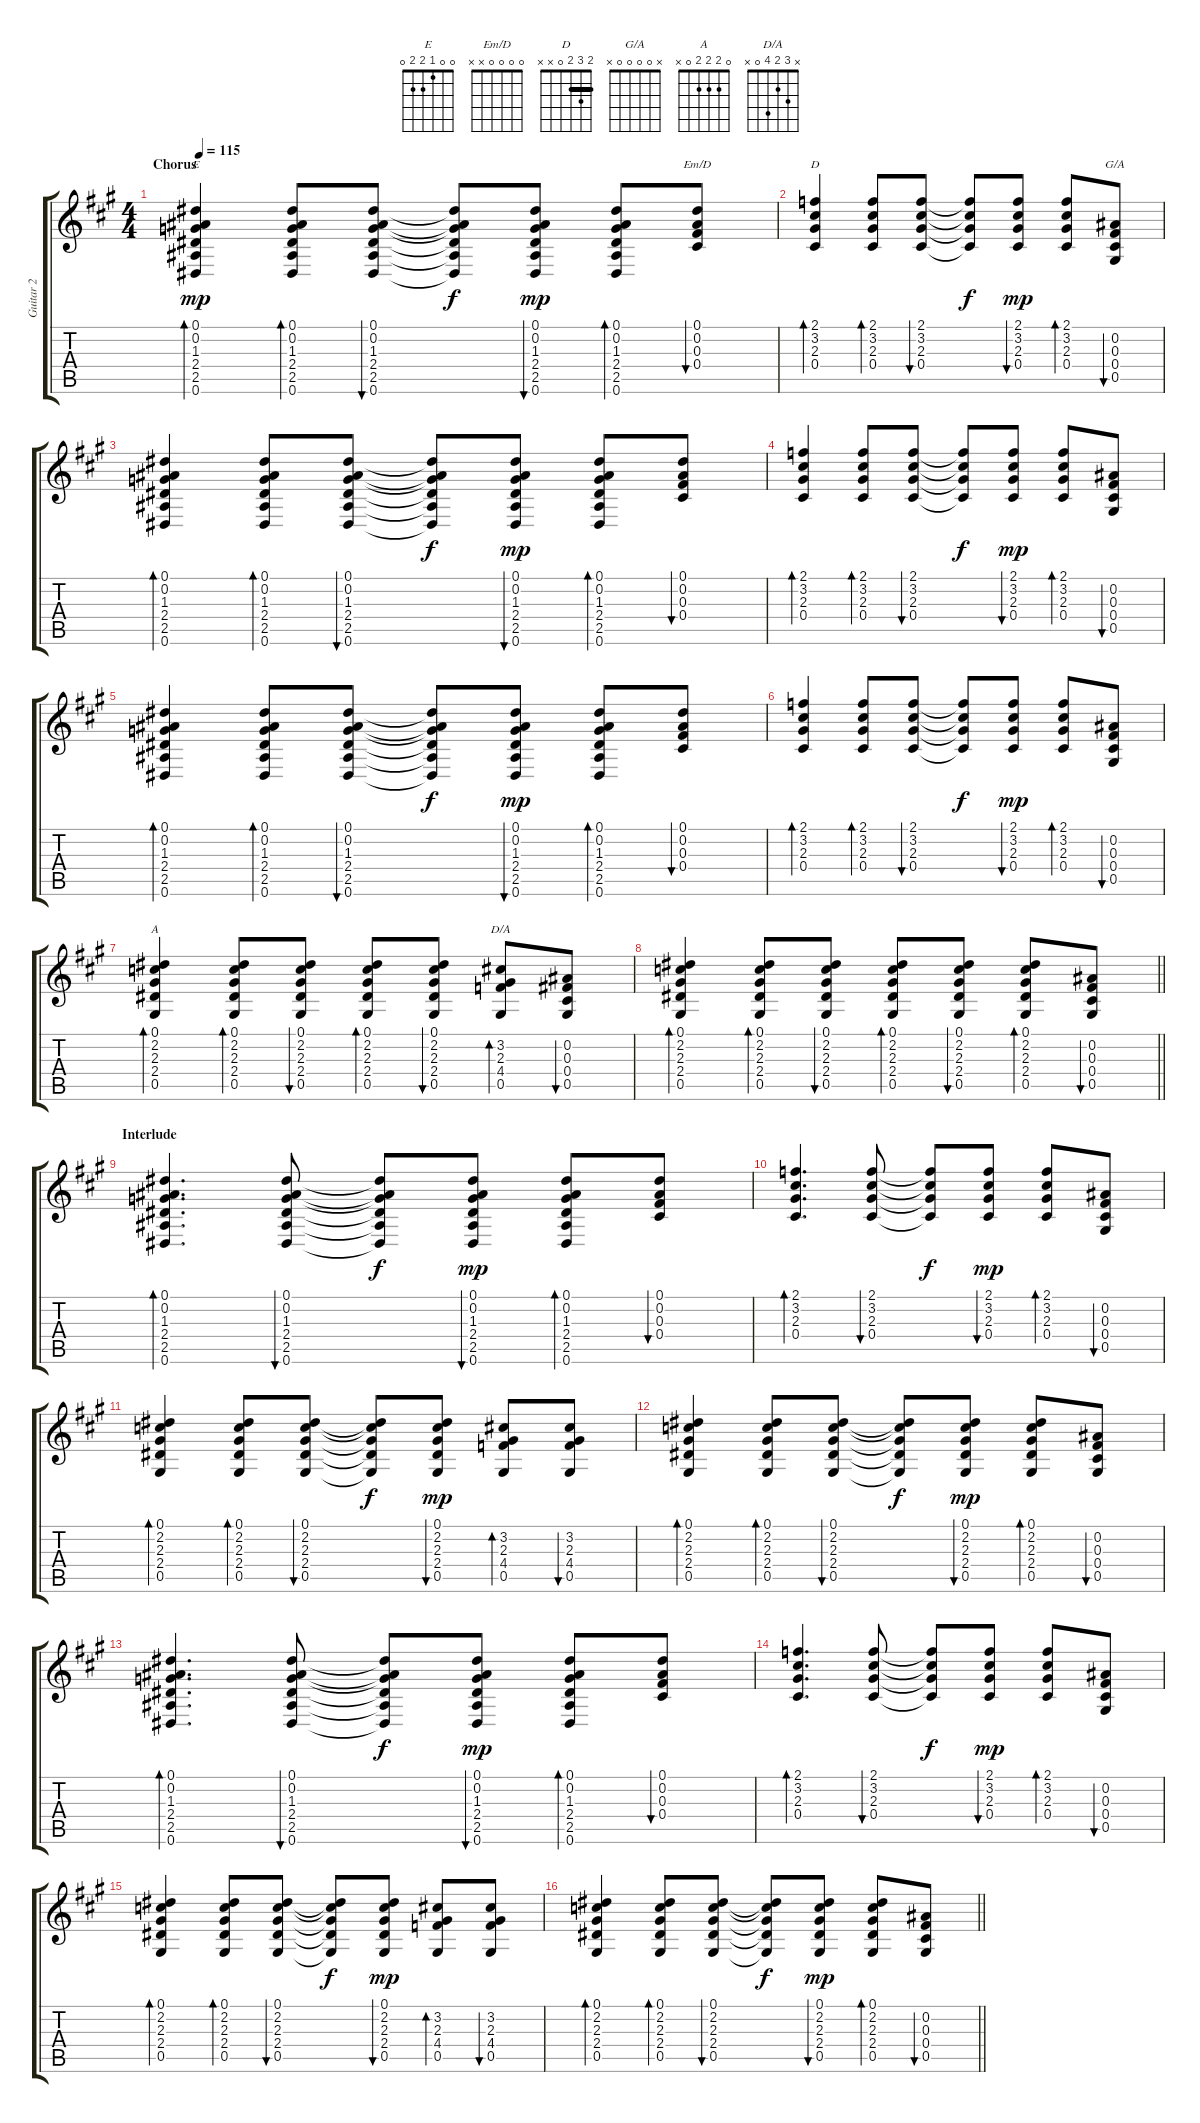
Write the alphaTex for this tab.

\track ("Guitar 2" "Guitar 2") {instrument acousticguitarsteel}
\staff {score tabs}
\tuning (Eb4 Bb3 Gb3 Db3 Ab2 Eb2) {hide}
\chord ("E" 0 0 1 2 2 0)
\chord ("Em/D" 0 0 0 0 x x)
\chord ("D" 2 3 2 0 x x) {barre 2}
\chord ("G/A" x 0 0 0 0 x)
\chord ("A" 0 2 2 2 0 x)
\chord ("D/A" x 3 2 4 0 x)
\ts (4 4)
\section ("" "Chorus")
\tempo 115
\clef g2
\ks a
(0.1 0.2 1.3 2.4 2.5 0.6).4{bd 60 ch "E" dy mp} (0.1 0.2 1.3 2.4 2.5 0.6).8{bd 60} (0.1 0.2 1.3 2.4 2.5 0.6).8{bu 60} (0.1{t} 0.2{t} 1.3{t} 2.4{t} 2.5{t} 0.6{t}).8{dy f} (0.1 0.2 1.3 2.4 2.5 0.6).8{bu 60 dy mp} (0.1 0.2 1.3 2.4 2.5 0.6).8{bd 60} (0.1 0.2 0.3 0.4).8{bu 60 ch "Em/D"} |
(2.1 3.2 2.3 0.4).4{bd 60 ch "D"} (2.1 3.2 2.3 0.4).8{bd 60} (2.1 3.2 2.3 0.4).8{bu 60} (2.1{t} 3.2{t} 2.3{t} 0.4{t}).8{dy f} (2.1 3.2 2.3 0.4).8{bu 60 dy mp} (2.1 3.2 2.3 0.4).8{bd 60} (0.2 0.3 0.4 0.5).8{bu 60 ch "G/A"} |
(0.1 0.2 1.3 2.4 2.5 0.6).4{bd 60} (0.1 0.2 1.3 2.4 2.5 0.6).8{bd 60} (0.1 0.2 1.3 2.4 2.5 0.6).8{bu 60} (0.1{t} 0.2{t} 1.3{t} 2.4{t} 2.5{t} 0.6{t}).8{dy f} (0.1 0.2 1.3 2.4 2.5 0.6).8{bu 60 dy mp} (0.1 0.2 1.3 2.4 2.5 0.6).8{bd 60} (0.1 0.2 0.3 0.4).8{bu 60} |
(2.1 3.2 2.3 0.4).4{bd 60} (2.1 3.2 2.3 0.4).8{bd 60} (2.1 3.2 2.3 0.4).8{bu 60} (2.1{t} 3.2{t} 2.3{t} 0.4{t}).8{dy f} (2.1 3.2 2.3 0.4).8{bu 60 dy mp} (2.1 3.2 2.3 0.4).8{bd 60} (0.2 0.3 0.4 0.5).8{bu 60} |
(0.1 0.2 1.3 2.4 2.5 0.6).4{bd 60} (0.1 0.2 1.3 2.4 2.5 0.6).8{bd 60} (0.1 0.2 1.3 2.4 2.5 0.6).8{bu 60} (0.1{t} 0.2{t} 1.3{t} 2.4{t} 2.5{t} 0.6{t}).8{dy f} (0.1 0.2 1.3 2.4 2.5 0.6).8{bu 60 dy mp} (0.1 0.2 1.3 2.4 2.5 0.6).8{bd 60} (0.1 0.2 0.3 0.4).8{bu 60} |
(2.1 3.2 2.3 0.4).4{bd 60} (2.1 3.2 2.3 0.4).8{bd 60} (2.1 3.2 2.3 0.4).8{bu 60} (2.1{t} 3.2{t} 2.3{t} 0.4{t}).8{dy f} (2.1 3.2 2.3 0.4).8{bu 60 dy mp} (2.1 3.2 2.3 0.4).8{bd 60} (0.2 0.3 0.4 0.5).8{bu 60} |
(0.1 2.2 2.3 2.4 0.5).4{bd 60 ch "A"} (0.1 2.2 2.3 2.4 0.5).8{bd 60} (0.1 2.2 2.3 2.4 0.5).8{bu 60} (0.1 2.2 2.3 2.4 0.5).8{bd 60} (0.1 2.2 2.3 2.4 0.5).8{bu 60} (3.2 2.3 4.4 0.5).8{bd 60 ch "D/A"} (0.2 0.3 0.4 0.5).8{bu 60} |
\barLineRight lightlight
(0.1 2.2 2.3 2.4 0.5).4{bd 60} (0.1 2.2 2.3 2.4 0.5).8{bd 60} (0.1 2.2 2.3 2.4 0.5).8{bu 60} (0.1 2.2 2.3 2.4 0.5).8{bd 60} (0.1 2.2 2.3 2.4 0.5).8{bu 60} (0.1 2.2 2.3 2.4 0.5).8{bd 60} (0.2 0.3 0.4 0.5).8{bu 60} |
\section ("" "Interlude")
(0.1 0.2 1.3 2.4 2.5 0.6).4{d bd 60} (0.1 0.2 1.3 2.4 2.5 0.6).8{bu 60} (0.1{t} 0.2{t} 1.3{t} 2.4{t} 2.5{t} 0.6{t}).8{dy f} (0.1 0.2 1.3 2.4 2.5 0.6).8{bu 60 dy mp} (0.1 0.2 1.3 2.4 2.5 0.6).8{bd 60} (0.1 0.2 0.3 0.4).8{bu 60} |
(2.1 3.2 2.3 0.4).4{d bd 60} (2.1 3.2 2.3 0.4).8{bu 60} (2.1{t} 3.2{t} 2.3{t} 0.4{t}).8{dy f} (2.1 3.2 2.3 0.4).8{bu 60 dy mp} (2.1 3.2 2.3 0.4).8{bd 60} (0.2 0.3 0.4 0.5).8{bu 60} |
(0.1 2.2 2.3 2.4 0.5).4{bd 60} (0.1 2.2 2.3 2.4 0.5).8{bd 60} (0.1 2.2 2.3 2.4 0.5).8{bu 60} (0.1{t} 2.2{t} 2.3{t} 2.4{t} 0.5{t}).8{dy f} (0.1 2.2 2.3 2.4 0.5).8{bu 60 dy mp} (3.2 2.3 4.4 0.5).8{bd 60} (3.2 2.3 4.4 0.5).8{bu 60} |
(0.1 2.2 2.3 2.4 0.5).4{bd 60} (0.1 2.2 2.3 2.4 0.5).8{bd 60} (0.1 2.2 2.3 2.4 0.5).8{bu 60} (0.1{t} 2.2{t} 2.3{t} 2.4{t} 0.5{t}).8{dy f} (0.1 2.2 2.3 2.4 0.5).8{bu 60 dy mp} (0.1 2.2 2.3 2.4 0.5).8{bd 60} (0.2 0.3 0.4 0.5).8{bu 60} |
(0.1 0.2 1.3 2.4 2.5 0.6).4{d bd 60} (0.1 0.2 1.3 2.4 2.5 0.6).8{bu 60} (0.1{t} 0.2{t} 1.3{t} 2.4{t} 2.5{t} 0.6{t}).8{dy f} (0.1 0.2 1.3 2.4 2.5 0.6).8{bu 60 dy mp} (0.1 0.2 1.3 2.4 2.5 0.6).8{bd 60} (0.1 0.2 0.3 0.4).8{bu 60} |
(2.1 3.2 2.3 0.4).4{d bd 60} (2.1 3.2 2.3 0.4).8{bu 60} (2.1{t} 3.2{t} 2.3{t} 0.4{t}).8{dy f} (2.1 3.2 2.3 0.4).8{bu 60 dy mp} (2.1 3.2 2.3 0.4).8{bd 60} (0.2 0.3 0.4 0.5).8{bu 60} |
(0.1 2.2 2.3 2.4 0.5).4{bd 60} (0.1 2.2 2.3 2.4 0.5).8{bd 60} (0.1 2.2 2.3 2.4 0.5).8{bu 60} (0.1{t} 2.2{t} 2.3{t} 2.4{t} 0.5{t}).8{dy f} (0.1 2.2 2.3 2.4 0.5).8{bu 60 dy mp} (3.2 2.3 4.4 0.5).8{bd 60} (3.2 2.3 4.4 0.5).8{bu 60} |
\barLineRight lightlight
(0.1 2.2 2.3 2.4 0.5).4{bd 60} (0.1 2.2 2.3 2.4 0.5).8{bd 60} (0.1 2.2 2.3 2.4 0.5).8{bu 60} (0.1{t} 2.2{t} 2.3{t} 2.4{t} 0.5{t}).8{dy f} (0.1 2.2 2.3 2.4 0.5).8{bu 60 dy mp} (0.1 2.2 2.3 2.4 0.5).8{bd 60} (0.2 0.3 0.4 0.5).8{bu 60}
